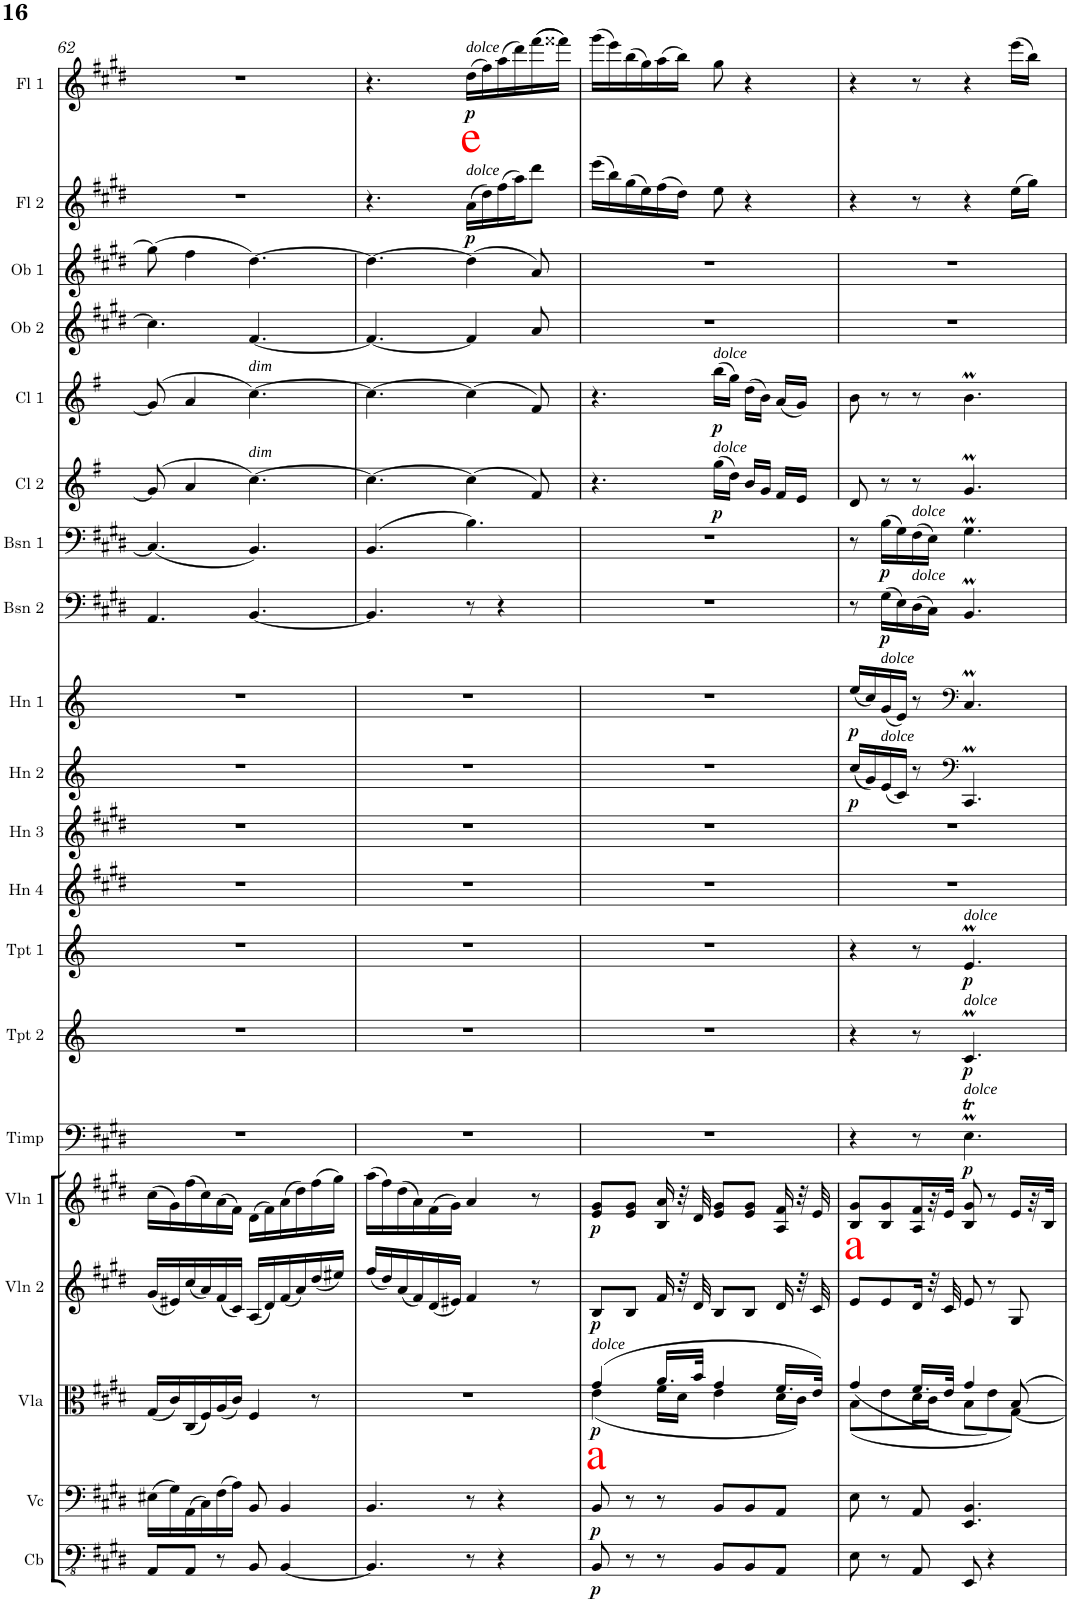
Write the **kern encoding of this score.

**kern	**dynam	**kern	**dynam	**kern	**text	**dynam	**kern	**dynam	**kern	**text	**dynam	**kern	**dynam	**kern	**dynam	**kern	**dynam	**kern	**kern	**kern	**dynam	**kern	**dynam	**kern	**dynam	**kern	**dynam	**kern	**dynam	**kern	**dynam	**kern	**kern	**kern	**dynam	**kern	**text	**dynam
*part20	*part20	*part19	*part19	*part18	*part18	*part18	*part17	*part17	*part16	*part16	*part16	*part15	*part15	*part14	*part14	*part13	*part13	*part12	*part11	*part10	*part10	*part9	*part9	*part8	*part8	*part7	*part7	*part6	*part6	*part5	*part5	*part4	*part3	*part2	*part2	*part1	*part1	*part1
*staff20	*staff20	*staff19	*staff19	*staff18	*staff18	*staff18	*staff17	*staff17	*staff16	*staff16	*staff16	*staff15	*staff15	*staff14	*staff14	*staff13	*staff13	*staff12	*staff11	*staff10	*staff10	*staff9	*staff9	*staff8	*staff8	*staff7	*staff7	*staff6	*staff6	*staff5	*staff5	*staff4	*staff3	*staff2	*staff2	*staff1	*staff1	*staff1
*I"Contrabass	*	*I"Violoncello	*	*I"Viola	*	*	*I"Violin 2	*	*I"Violin 1	*	*	*I"Timpani	*	*I"E Trumpet 2	*	*I"E Trumpet 1	*	*I"C Horn 4	*I"C Horn 3	*I"E Horn 2	*	*I"E Horn 1	*	*I"Bassoon 2	*	*I"Bassoon 1	*	*I"A Clarinet 2	*	*I"A Clarinet 1	*	*I"Oboe 2	*I"Oboe 1	*I"Flute 2	*	*I"Flute 1	*	*
*I'Cb	*	*I'Vc	*	*I'Vla	*	*	*I'Vln 2	*	*I'Vln 1	*	*	*I'Timp	*	*I'Tpt 2	*	*I'Tpt 1	*	*I'Hn 4	*I'Hn 3	*I'Hn 2	*	*I'Hn 1	*	*I'Bsn 2	*	*I'Bsn 1	*	*I'Cl 2	*	*I'Cl 1	*	*I'Ob 2	*I'Ob 1	*I'Fl 2	*	*I'Fl 1	*	*
!!LO:PB:g=z
*clefFv4	*	*clefF4	*	*clefC3	*	*	*clefG2	*	*clefG2	*	*	*clefF4	*	*clefG2	*	*clefG2	*	*clefG2	*clefG2	*clefG2	*	*clefG2	*	*clefF4	*	*clefF4	*	*clefG2	*	*clefG2	*	*clefG2	*clefG2	*clefG2	*	*clefG2	*	*
*	*	*	*	*	*	*	*	*	*	*	*	*	*	*Trd-2c-4	*	*Trd-2c-4	*	*Trd7c12	*Trd7c12	*Trd5c8	*	*Trd5c8	*	*	*	*	*	*Trd2c3	*	*Trd2c3	*	*	*	*	*	*	*	*
*k[f#c#g#d#]	*	*k[f#c#g#d#]	*	*k[f#c#g#d#]	*	*	*k[f#c#g#d#]	*	*k[f#c#g#d#]	*	*	*k[f#c#g#d#]	*	*k[]	*	*k[]	*	*k[f#c#g#d#]	*k[f#c#g#d#]	*k[]	*	*k[]	*	*k[f#c#g#d#]	*	*k[f#c#g#d#]	*	*k[f#]	*	*k[f#]	*	*k[f#c#g#d#]	*k[f#c#g#d#]	*k[f#c#g#d#]	*	*k[f#c#g#d#]	*	*
*M6/8	*	*M6/8	*	*M6/8	*	*	*M6/8	*	*M6/8	*	*	*M6/8	*	*M6/8	*	*M6/8	*	*M6/8	*M6/8	*M6/8	*	*M6/8	*	*M6/8	*	*M6/8	*	*M6/8	*	*M6/8	*	*M6/8	*M6/8	*M6/8	*	*M6/8	*	*
=62	=62	=62	=62	=62	=62	=62	=62	=62	=62	=62	=62	=62	=62	=62	=62	=62	=62	=62	=62	=62	=62	=62	=62	=62	=62	=62	=62	=62	=62	=62	=62	=62	=62	=62	=62	=62	=62	=62
8AAA/L	.	(16E#X\LL	.	(16G#/LL	.	.	(16g#/LL	.	(16cc#\LL	.	.	2.r	.	2.r	.	2.r	.	2.r	2.r	2.r	.	2.r	.	4.AA/	.	(4.C#/]	.	(8g#/]	.	(8g#/]	.	4.cc#\]	(8gg#\]	2.r	.	2.r	.	.
.	.	16G#\)	.	16c#/)	.	.	16e#X/)	.	16g#\)	.	.	.	.	.	.	.	.	.	.	.	.	.	.	.	.	.	.	.	.	.	.	.	.	.	.	.	.	.
8AAA/J	.	(16AA\	.	(16C#/	.	.	(16cc#/	.	(16ff#\	.	.	.	.	.	.	.	.	.	.	.	.	.	.	.	.	.	.	4a/	.	4a/	.	.	4ff#\	.	.	.	.	.
.	.	16C#\)	.	16F#/)	.	.	16a/)	.	16cc#\)	.	.	.	.	.	.	.	.	.	.	.	.	.	.	.	.	.	.	.	.	.	.	.	.	.	.	.	.	.
8r	.	(16F#\	.	(16A/	.	.	(16f#/	.	(16a\	.	.	.	.	.	.	.	.	.	.	.	.	.	.	.	.	.	.	.	.	.	.	.	.	.	.	.	.	.
.	.	16A\JJ)	.	16c#/JJ)	.	.	16c#/JJ)	.	16f#\JJ)	.	.	.	.	.	.	.	.	.	.	.	.	.	.	.	.	.	.	.	.	.	.	.	.	.	.	.	.	.
!	!	!	!	!	!	!	!	!	!	!	!	!	!	!	!	!	!	!	!	!	!	!	!	!	!	!	!	!	!	!LO:TX:a:i:t=dim	!	!	!	!	!	!	!	!
!	!	!	!	!	!	!	!	!	!	!	!	!	!	!	!	!	!	!	!	!	!	!	!	!	!	!	!	!LO:TX:a:i:t=dim	!	!	!	!	!	!	!	!	!	!
8BBB/	.	8BB/	.	4F#/	.	.	(16A/LL	.	(16d#\LL	.	.	.	.	.	.	.	.	.	.	.	.	.	.	[4.BB/	.	4.BB/)	.	[4.cc\)	.	[4.cc\)	.	[4.f#/	[4.dd#\)	.	.	.	.	.
.	.	.	.	.	.	.	16d#/)	.	16f#\)	.	.	.	.	.	.	.	.	.	.	.	.	.	.	.	.	.	.	.	.	.	.	.	.	.	.	.	.	.
[4BBB/	.	4BB/	.	.	.	.	(16f#/	.	(16a\	.	.	.	.	.	.	.	.	.	.	.	.	.	.	.	.	.	.	.	.	.	.	.	.	.	.	.	.	.
.	.	.	.	.	.	.	16a/)	.	16dd#\)	.	.	.	.	.	.	.	.	.	.	.	.	.	.	.	.	.	.	.	.	.	.	.	.	.	.	.	.	.
.	.	.	.	8r	.	.	(16dd#/	.	(16ff#\	.	.	.	.	.	.	.	.	.	.	.	.	.	.	.	.	.	.	.	.	.	.	.	.	.	.	.	.	.
.	.	.	.	.	.	.	16ee#X/JJ)	.	16gg#\JJ)	.	.	.	.	.	.	.	.	.	.	.	.	.	.	.	.	.	.	.	.	.	.	.	.	.	.	.	.	.
=63	=63	=63	=63	=63	=63	=63	=63	=63	=63	=63	=63	=63	=63	=63	=63	=63	=63	=63	=63	=63	=63	=63	=63	=63	=63	=63	=63	=63	=63	=63	=63	=63	=63	=63	=63	=63	=63	=63
4.BBB/]	.	4.BB/	.	2.r	.	.	(16ff#/LL	.	(16aa\LL	.	.	2.r	.	2.r	.	2.r	.	2.r	2.r	2.r	.	2.r	.	4.BB/]	.	(4.BB/	.	4.cc\_	.	4.cc\_	.	4.f#/_	4.dd#\_	4.r	.	4.r	.	.
.	.	.	.	.	.	.	16dd#/)	.	16ff#\)	.	.	.	.	.	.	.	.	.	.	.	.	.	.	.	.	.	.	.	.	.	.	.	.	.	.	.	.	.
.	.	.	.	.	.	.	(16a/	.	(16dd#\	.	.	.	.	.	.	.	.	.	.	.	.	.	.	.	.	.	.	.	.	.	.	.	.	.	.	.	.	.
.	.	.	.	.	.	.	16f#/)	.	16a\)	.	.	.	.	.	.	.	.	.	.	.	.	.	.	.	.	.	.	.	.	.	.	.	.	.	.	.	.	.
.	.	.	.	.	.	.	(16d#/	.	(16f#\	.	.	.	.	.	.	.	.	.	.	.	.	.	.	.	.	.	.	.	.	.	.	.	.	.	.	.	.	.
.	.	.	.	.	.	.	16e#X/JJ)	.	16g#\JJ)	.	.	.	.	.	.	.	.	.	.	.	.	.	.	.	.	.	.	.	.	.	.	.	.	.	.	.	.	.
!	!	!	!	!	!	!	!	!	!	!	!	!	!	!	!	!	!	!	!	!	!	!	!	!	!	!	!	!	!	!	!	!	!	!	!	!LO:TX:a:i:t=dolce	!	!
!	!	!	!	!	!	!	!	!	!	!	!	!	!	!	!	!	!	!	!	!	!	!	!	!	!	!	!	!	!	!	!	!	!	!LO:TX:a:i:t=dolce	!	!	!	!
!	!	!	!	!	!	!	!	!	!	!	!	!	!	!	!	!	!	!	!	!	!	!	!	!	!	!	!	!	!	!	!	!	!	!	!LO:DY:b	!	!LO:LY:b:color=#FF0000	!LO:DY:b
8r	.	8r	.	.	.	.	4f#/	.	4a/	.	.	.	.	.	.	.	.	.	.	.	.	.	.	8r	.	4.B\)	.	(4cc\]	.	(4cc\]	.	4f#/]	(4dd#\]	(16a\LL	p	(16dd#\LL	e	p
.	.	.	.	.	.	.	.	.	.	.	.	.	.	.	.	.	.	.	.	.	.	.	.	.	.	.	.	.	.	.	.	.	.	16dd#\)	.	16ff#\)	.	.
4r	.	4r	.	.	.	.	.	.	.	.	.	.	.	.	.	.	.	.	.	.	.	.	.	4r	.	.	.	.	.	.	.	.	.	(16ff#\	.	(16aa\	.	.
.	.	.	.	.	.	.	.	.	.	.	.	.	.	.	.	.	.	.	.	.	.	.	.	.	.	.	.	.	.	.	.	.	.	16aa\J)	.	16ddd#\)	.	.
.	.	.	.	.	.	.	8r	.	8r	.	.	.	.	.	.	.	.	.	.	.	.	.	.	.	.	.	.	8f#/)	.	8f#/)	.	8a/	8a/)	8ddd#\J	.	((16fff#\	.	.
.	.	.	.	.	.	.	.	.	.	.	.	.	.	.	.	.	.	.	.	.	.	.	.	.	.	.	.	.	.	.	.	.	.	.	.	16fff##X\JJ))	.	.
=64	=64	=64	=64	=64	=64	=64	=64	=64	=64	=64	=64	=64	=64	=64	=64	=64	=64	=64	=64	=64	=64	=64	=64	=64	=64	=64	=64	=64	=64	=64	=64	=64	=64	=64	=64	=64	=64	=64
!	!	!	!	!LO:TX:a:i:t=dolce	!	!	!	!	!	!	!	!	!	!	!	!	!	!	!	!	!	!	!	!	!	!	!	!	!	!	!	!	!	!	!	!	!	!
!	!LO:DY:b	!	!LO:DY:b	!	!LO:LY:b:color=#FF0000	!LO:DY:b	!	!LO:DY:b	!	!	!LO:DY:b	!	!	!	!	!	!	!	!	!	!	!	!	!	!	!	!	!	!	!	!	!	!	!	!	!	!	!
*	*	*	*	*^	*	*	*	*	*	*	*	*	*	*	*	*	*	*	*	*	*	*	*	*	*	*	*	*	*	*	*	*	*	*	*	*	*	*
8BBB/	p	8BB/	p	(4g#/	(4e\	a	p	8B/L	p	8e/ 8g#/L	.	p	2.r	.	2.r	.	2.r	.	2.r	2.r	2.r	.	2.r	.	2.r	.	2.r	.	4.r	.	4.r	.	2.r	2.r	(16eee\LL	.	(16ggg#\LL	.	.
.	.	.	.	.	.	.	.	.	.	.	.	.	.	.	.	.	.	.	.	.	.	.	.	.	.	.	.	.	.	.	.	.	.	.	16bb\)	.	16eee\)	.	.
8r	.	8r	.	.	.	.	.	8B/J	.	8e/ 8g#/J	.	.	.	.	.	.	.	.	.	.	.	.	.	.	.	.	.	.	.	.	.	.	.	.	(16gg#\	.	(16bb\	.	.
.	.	.	.	.	.	.	.	.	.	.	.	.	.	.	.	.	.	.	.	.	.	.	.	.	.	.	.	.	.	.	.	.	.	.	16ee\)	.	16gg#\)	.	.
8r	.	8r	.	16.a/LL	16f#\LL	.	.	16f#/	.	16B/ 16a/	.	.	.	.	.	.	.	.	.	.	.	.	.	.	.	.	.	.	.	.	.	.	.	.	(16ff#\	.	(16aa\	.	.
.	.	.	.	.	16d#\JJ	.	.	32r	.	32r	.	.	.	.	.	.	.	.	.	.	.	.	.	.	.	.	.	.	.	.	.	.	.	.	16dd#\JJ)	.	16bb\JJ)	.	.
.	.	.	.	32b/JJk	.	.	.	32d#/	.	32d#/	.	.	.	.	.	.	.	.	.	.	.	.	.	.	.	.	.	.	.	.	.	.	.	.	.	.	.	.	.
!	!	!	!	!	!	!	!	!	!	!	!	!	!	!	!	!	!	!	!	!	!	!	!	!	!	!	!	!	!	!	!LO:TX:a:i:t=dolce	!	!	!	!	!	!	!	!
!	!	!	!	!	!	!	!	!	!	!	!	!	!	!	!	!	!	!	!	!	!	!	!	!	!	!	!	!	!LO:TX:a:i:t=dolce	!	!	!	!	!	!	!	!	!	!
!	!	!	!	!	!	!	!	!	!	!	!	!	!	!	!	!	!	!	!	!	!	!	!	!	!	!	!	!	!	!LO:DY:b	!	!LO:DY:b	!	!	!	!	!	!	!
8BBB/L	.	8BB/L	.	4g#/	4e\	.	.	8B/L	.	8e/ 8g#/L	.	.	.	.	.	.	.	.	.	.	.	.	.	.	.	.	.	.	(16gg\LL	p	(16bb\LL	p	.	.	8ee\	.	8gg#\	.	.
.	.	.	.	.	.	.	.	.	.	.	.	.	.	.	.	.	.	.	.	.	.	.	.	.	.	.	.	.	16dd\JJ)	.	16gg\JJ)	.	.	.	.	.	.	.	.
8BBB/	.	8BB/	.	.	.	.	.	8B/J	.	8e/ 8g#/J	.	.	.	.	.	.	.	.	.	.	.	.	.	.	.	.	.	.	16b/LL	.	(16dd\LL	.	.	.	4r	.	4r	.	.
.	.	.	.	.	.	.	.	.	.	.	.	.	.	.	.	.	.	.	.	.	.	.	.	.	.	.	.	.	16g/JJ	.	16b\JJ)	.	.	.	.	.	.	.	.
8AAA/J	.	8AA/J	.	16.f#/LL	16d#\LL	.	.	16d#/	.	16A/ 16f#/	.	.	.	.	.	.	.	.	.	.	.	.	.	.	.	.	.	.	16f#/LL	.	(16a/LL	.	.	.	.	.	.	.	.
.	.	.	.	.	16c#\JJ)	.	.	32r	.	32r	.	.	.	.	.	.	.	.	.	.	.	.	.	.	.	.	.	.	16e/JJ	.	16g/JJ)	.	.	.	.	.	.	.	.
.	.	.	.	32e/JJk)	.	.	.	32c#/	.	32e/	.	.	.	.	.	.	.	.	.	.	.	.	.	.	.	.	.	.	.	.	.	.	.	.	.	.	.	.	.
=65	=65	=65	=65	=65	=65	=65	=65	=65	=65	=65	=65	=65	=65	=65	=65	=65	=65	=65	=65	=65	=65	=65	=65	=65	=65	=65	=65	=65	=65	=65	=65	=65	=65	=65	=65	=65	=65	=65	=65
!	!	!	!	!	!	!	!	!	!	!	!LO:LY:b:color=#FF0000	!	!	!	!	!	!	!	!	!	!	!LO:DY:b	!	!LO:DY:b	!	!	!	!	!	!	!	!	!	!	!	!	!	!	!
8EE\	.	8E\	.	(4g#/	(8B\L	.	.	8e/L	.	8B/ 8g#/L	a	.	4r	.	4r	.	4r	.	2.r	2.r	(16cc/LL	p	(16ee/LL	p	8r	.	8r	.	8d/	.	8b\	.	2.r	2.r	4r	.	4r	.	.
.	.	.	.	.	.	.	.	.	.	.	.	.	.	.	.	.	.	.	.	.	16g/)	.	16cc/)	.	.	.	.	.	.	.	.	.	.	.	.	.	.	.	.
!	!	!	!	!	!	!	!	!	!	!	!	!	!	!	!	!	!	!	!	!	!	!	!LO:TX:a:i:t=dolce	!	!	!	!	!	!	!	!	!	!	!	!	!	!	!	!
!	!	!	!	!	!	!	!	!	!	!	!	!	!	!	!	!	!	!	!	!	!LO:TX:a:i:t=dolce	!	!	!	!	!	!	!	!	!	!	!	!	!	!	!	!	!	!
!	!	!	!	!	!	!	!	!	!	!	!	!	!	!	!	!	!	!	!	!	!	!	!	!	!	!LO:DY:b	!	!LO:DY:b	!	!	!	!	!	!	!	!	!	!	!
8r	.	8r	.	.	8e\	.	.	8e/	.	8B/ 8g#/	.	.	.	.	.	.	.	.	.	.	(16e/	.	(16g/	.	(16G#\LL	p	(16B\LL	p	8r	.	8r	.	.	.	.	.	.	.	.
.	.	.	.	.	.	.	.	.	.	.	.	.	.	.	.	.	.	.	.	.	16c/JJ)	.	16e/JJ)	.	16E\)	.	16G#\)	.	.	.	.	.	.	.	.	.	.	.	.
!	!	!	!	!	!	!	!	!	!	!	!	!	!	!	!	!	!	!	!	!	!	!	!	!	!	!	!LO:TX:a:i:t=dolce	!	!	!	!	!	!	!	!	!	!	!	!
!	!	!	!	!	!	!	!	!	!	!	!	!	!	!	!	!	!	!	!	!	!	!	!	!	!LO:TX:a:i:t=dolce	!	!	!	!	!	!	!	!	!	!	!	!	!	!
8AAA/	.	8AA/	.	16.f#/LL	16d#\L	.	.	16d#/Jk	.	16A/ 16f#/L	.	.	8r	.	8r	.	8r	.	.	.	8r	.	8r	.	(16D#\	.	(16F#\	.	8r	.	8r	.	.	.	8r	.	8r	.	.
.	.	.	.	.	16c#\JJ	.	.	32r	.	32r	.	.	.	.	.	.	.	.	.	.	.	.	.	.	16C#\JJ)	.	16E\JJ)	.	.	.	.	.	.	.	.	.	.	.	.
.	.	.	.	32e/JJk	.	.	.	32c#/	.	32e/JJJ	.	.	.	.	.	.	.	.	.	.	.	.	.	.	.	.	.	.	.	.	.	.	.	.	.	.	.	.	.
*	*	*	*	*	*	*	*	*	*	*	*	*	*	*	*	*	*	*	*	*	*clefF4	*	*clefF4	*	*	*	*	*	*	*	*	*	*	*	*	*	*	*	*
!	!	!	!	!	!	!	!	!	!	!	!	!	!	!	!	!	!LO:TX:a:i:t=dolce	!	!	!	!	!	!	!	!	!	!	!	!	!	!	!	!	!	!	!	!	!	!
!	!	!	!	!	!	!	!	!	!	!	!	!	!	!	!LO:TX:a:i:t=dolce	!	!	!	!	!	!	!	!	!	!	!	!	!	!	!	!	!	!	!	!	!	!	!	!
!	!	!	!	!	!	!	!	!	!	!	!	!	!LO:TX:a:i:t=dolce	!	!	!	!	!	!	!	!	!	!	!	!	!	!	!	!	!	!	!	!	!	!	!	!	!	!
!	!	!	!	!	!	!	!	!	!	!	!	!	!	!LO:DY:b	!	!LO:DY:b	!	!LO:DY:b	!	!	!	!	!	!	!	!	!	!	!	!	!	!	!	!	!	!	!	!	!
8EEE/	.	4.EE/ 4.BB/	.	4g#/	8B\L	.	.	8e/	.	8B/ 8g#/	.	.	4.E>>\	p	4.c>/	p	4.e>/	p	.	.	4.CC>/	.	4.C>/	.	4.BB>/	.	4.G#>\	.	4.g>/	.	4.b>\	.	.	.	4r	.	4r	.	.
4r	.	.	.	.	8e\)	.	.	8r	.	8r	.	.	.	.	.	.	.	.	.	.	.	.	.	.	.	.	.	.	.	.	.	.	.	.	.	.	.	.	.
.	.	.	.	8B/	[8G#\J)	.	.	8G#/	.	16e/LL	.	.	.	.	.	.	.	.	.	.	.	.	.	.	.	.	.	.	.	.	.	.	.	.	(16ee\LL	.	(16eee\LL	.	.
.	.	.	.	.	.	.	.	.	.	32r	.	.	.	.	.	.	.	.	.	.	.	.	.	.	.	.	.	.	.	.	.	.	.	.	16gg#\JJ)	.	16bb\JJ)	.	.
.	.	.	.	.	.	.	.	.	.	32B/JJJ	.	.	.	.	.	.	.	.	.	.	.	.	.	.	.	.	.	.	.	.	.	.	.	.	.	.	.	.	.
*	*	*	*	*v	*v	*	*	*	*	*	*	*	*	*	*	*	*	*	*	*	*	*	*	*	*	*	*	*	*	*	*	*	*	*	*	*	*	*	*
=	=	=	=	=	=	=	=	=	=	=	=	=	=	=	=	=	=	=	=	=	=	=	=	=	=	=	=	=	=	=	=	=	=	=	=	=	=	=
*-	*-	*-	*-	*-	*-	*-	*-	*-	*-	*-	*-	*-	*-	*-	*-	*-	*-	*-	*-	*-	*-	*-	*-	*-	*-	*-	*-	*-	*-	*-	*-	*-	*-	*-	*-	*-	*-	*-
